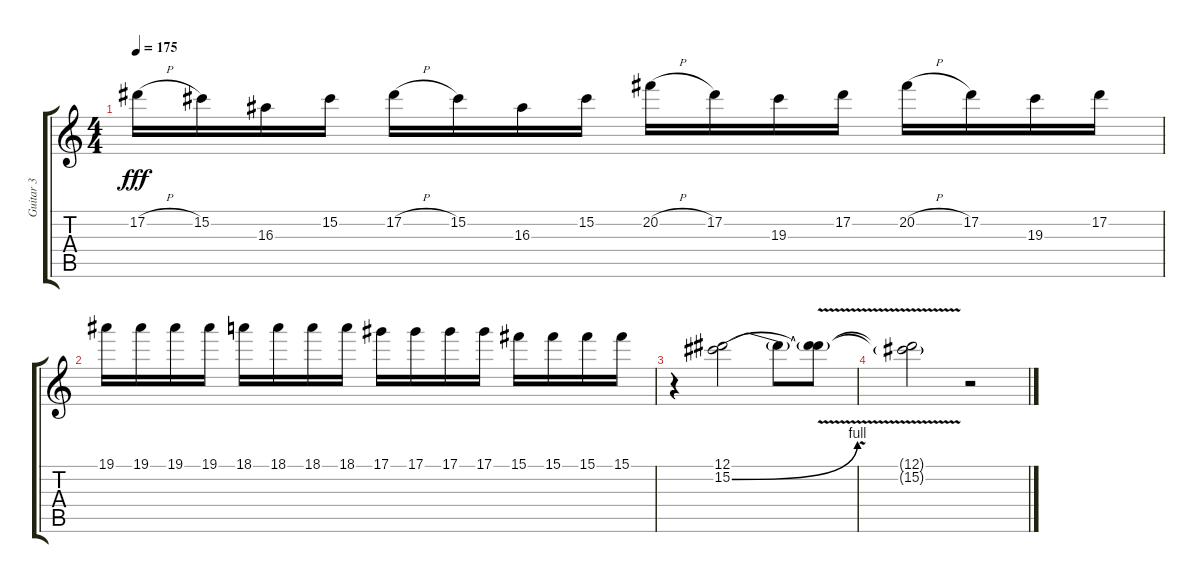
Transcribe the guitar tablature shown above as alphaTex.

\track ("Guitar 3" "Guitar 3") {instrument distortionguitar}
\staff {score tabs}
\tuning (Eb4 Bb3 Gb3 Db3 Ab2 Eb2) {hide}
\ts (4 4)
\tempo 175
\clef g2
\ks c
17.2{h}.16{dy fff} 15.2.16 16.3.16 15.2.16 17.2{h}.16 15.2.16 16.3.16 15.2.16 20.2{h}.16 17.2.16 19.3.16 17.2.16 20.2{h}.16 17.2.16 19.3.16 17.2.16 |
19.1.16 19.1.16 19.1.16 19.1.16 18.1.16 18.1.16 18.1.16 18.1.16 17.1.16 17.1.16 17.1.16 17.1.16 15.1.16 15.1.16 15.1.16 15.1.16 |
r.4 (12.1 15.2{be (bend 0 0 60 4)}).2 15.2{t}.8 (12.1{t} 15.2{v t}).8 |
(12.1{t} 15.2{t}).2 r.2
